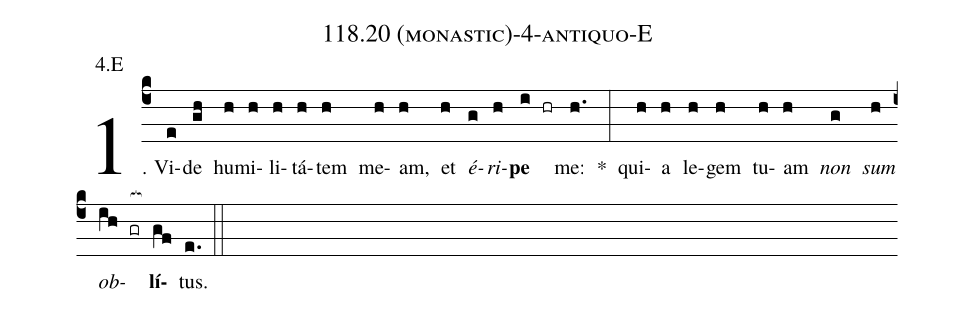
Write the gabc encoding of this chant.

name: 118.20 (monastic)-4-antiquo-E;
annotation: 4.E;
%%
(c4)1. Vi(e)de(gh) hu(h)mi(h)li(h)tá(h)tem(h) me(h)am,(h) et(h) <i>é</i>(g)<i>ri</i>(h)<b>pe</b>(i hr) me:(h.) *(:) qui(h)a(h) le(h)gem(h) tu(h)am(h) <i>non</i>(g) <i>sum</i>(h) <i>ob</i>(ih gr[ocb:1{])<b>lí</b>(gf[ocb:0}])tus.(e.) (::)
